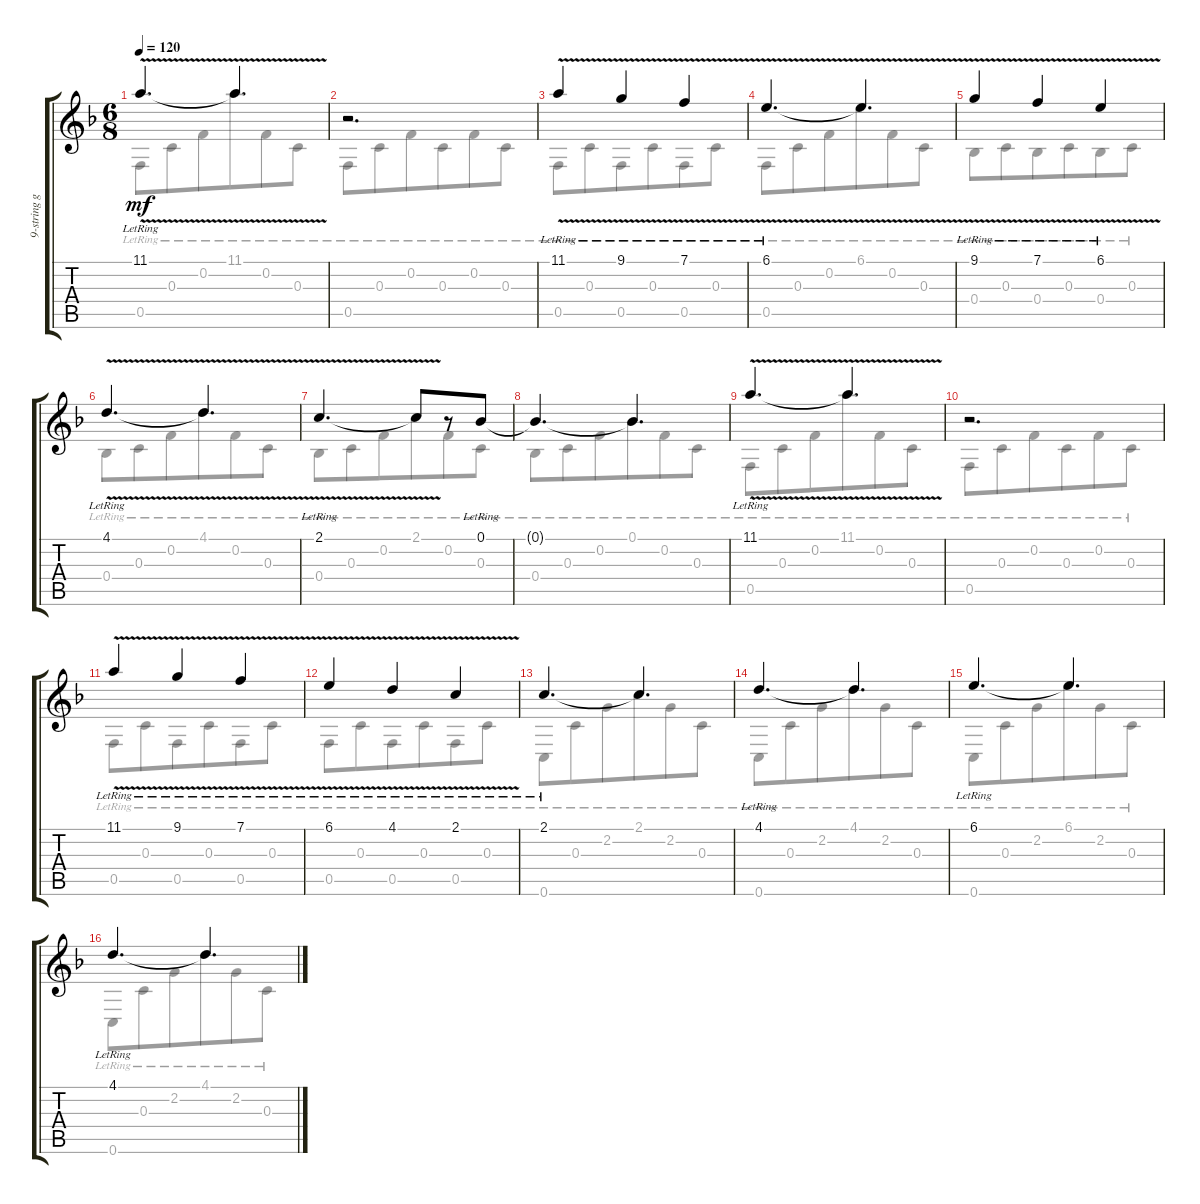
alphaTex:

\track ("9-string guitar" "9-string g") {instrument acousticguitarsteel}
\staff {score tabs}
\tuning (Bb3 F3 C3 Bb2 F2 C2) {hide}
\voice
\ts (6 8)
\tempo 120
\clef g2
\ks f
11.1{v lr}.4{d dy mf} 11.1{t}.4{d} |
r.2{d} |
11.1{v lr}.4 9.1{v lr}.4 7.1{v lr}.4 |
6.1{v lr}.4{d} 6.1{t}.4{d} |
9.1{v lr}.4 7.1{v lr}.4 6.1{v lr}.4 |
4.1{v lr}.4{d} 4.1{t}.4{d} |
2.1{v lr}.4{d} 2.1{t}.8 r.8 0.1{lr}.8 |
0.1{t}.4{d} 0.1{t}.4{d} |
11.1{v lr}.4{d} 11.1{t}.4{d} |
r.2{d} |
11.1{v lr}.4 9.1{v lr}.4 7.1{v lr}.4 |
6.1{v lr}.4 4.1{v lr}.4 2.1{v lr}.4 |
2.1{lr}.4{d} 2.1{t}.4{d} |
4.1{lr}.4{d} 4.1{t}.4{d} |
6.1{lr}.4{d} 6.1{t}.4{d} |
4.1{lr}.4{d} 4.1{t}.4{d}
\voice
\clef g2
\ottava regular
\simile none
\ks f
0.5{lr}.8{dy mf} 0.3{lr}.8 0.2{lr}.8{beam merge} 11.1{lr}.8 0.2{lr}.8 0.3{lr}.8 |
0.5{lr}.8 0.3{lr}.8 0.2{lr}.8{beam merge} 0.3{lr}.8 0.2{lr}.8 0.3{lr}.8 |
0.5{lr}.8 0.3{lr}.8 0.5{lr}.8{beam merge} 0.3{lr}.8 0.5{lr}.8 0.3{lr}.8 |
0.5{lr}.8 0.3{lr}.8 0.2{lr}.8{beam merge} 6.1{lr}.8 0.2{lr}.8 0.3{lr}.8 |
0.4{lr}.8 0.3{lr}.8 0.4{lr}.8{beam merge} 0.3{lr}.8 0.4{lr}.8 0.3{lr}.8 |
0.4{lr}.8 0.3{lr}.8 0.2{lr}.8{beam merge} 4.1{lr}.8 0.2{lr}.8 0.3{lr}.8 |
0.4{lr}.8 0.3{lr}.8 0.2{lr}.8{beam merge} 2.1{lr}.8 0.2{lr}.8 0.3{lr}.8 |
0.4{lr}.8 0.3{lr}.8 0.2{lr}.8{beam merge} 0.1{lr}.8 0.2{lr}.8 0.3{lr}.8 |
0.5{lr}.8 0.3{lr}.8 0.2{lr}.8{beam merge} 11.1{lr}.8 0.2{lr}.8 0.3{lr}.8 |
0.5{lr}.8 0.3{lr}.8 0.2{lr}.8{beam merge} 0.3{lr}.8 0.2{lr}.8 0.3{lr}.8 |
0.5{lr}.8 0.3{lr}.8 0.5{lr}.8{beam merge} 0.3{lr}.8 0.5{lr}.8 0.3{lr}.8 |
0.5{lr}.8 0.3{lr}.8 0.5{lr}.8{beam merge} 0.3{lr}.8 0.5{lr}.8 0.3{lr}.8 |
0.6{lr}.8 0.3{lr}.8 2.2{lr}.8{beam merge} 2.1{lr}.8 2.2{lr}.8 0.3{lr}.8 |
0.6{lr}.8 0.3{lr}.8 2.2{lr}.8{beam merge} 4.1{lr}.8 2.2{lr}.8 0.3{lr}.8 |
0.6{lr}.8 0.3{lr}.8 2.2{lr}.8{beam merge} 6.1{lr}.8 2.2{lr}.8 0.3{lr}.8 |
0.6{lr}.8 0.3{lr}.8 2.2{lr}.8{beam merge} 4.1{lr}.8 2.2{lr}.8 0.3{lr}.8
